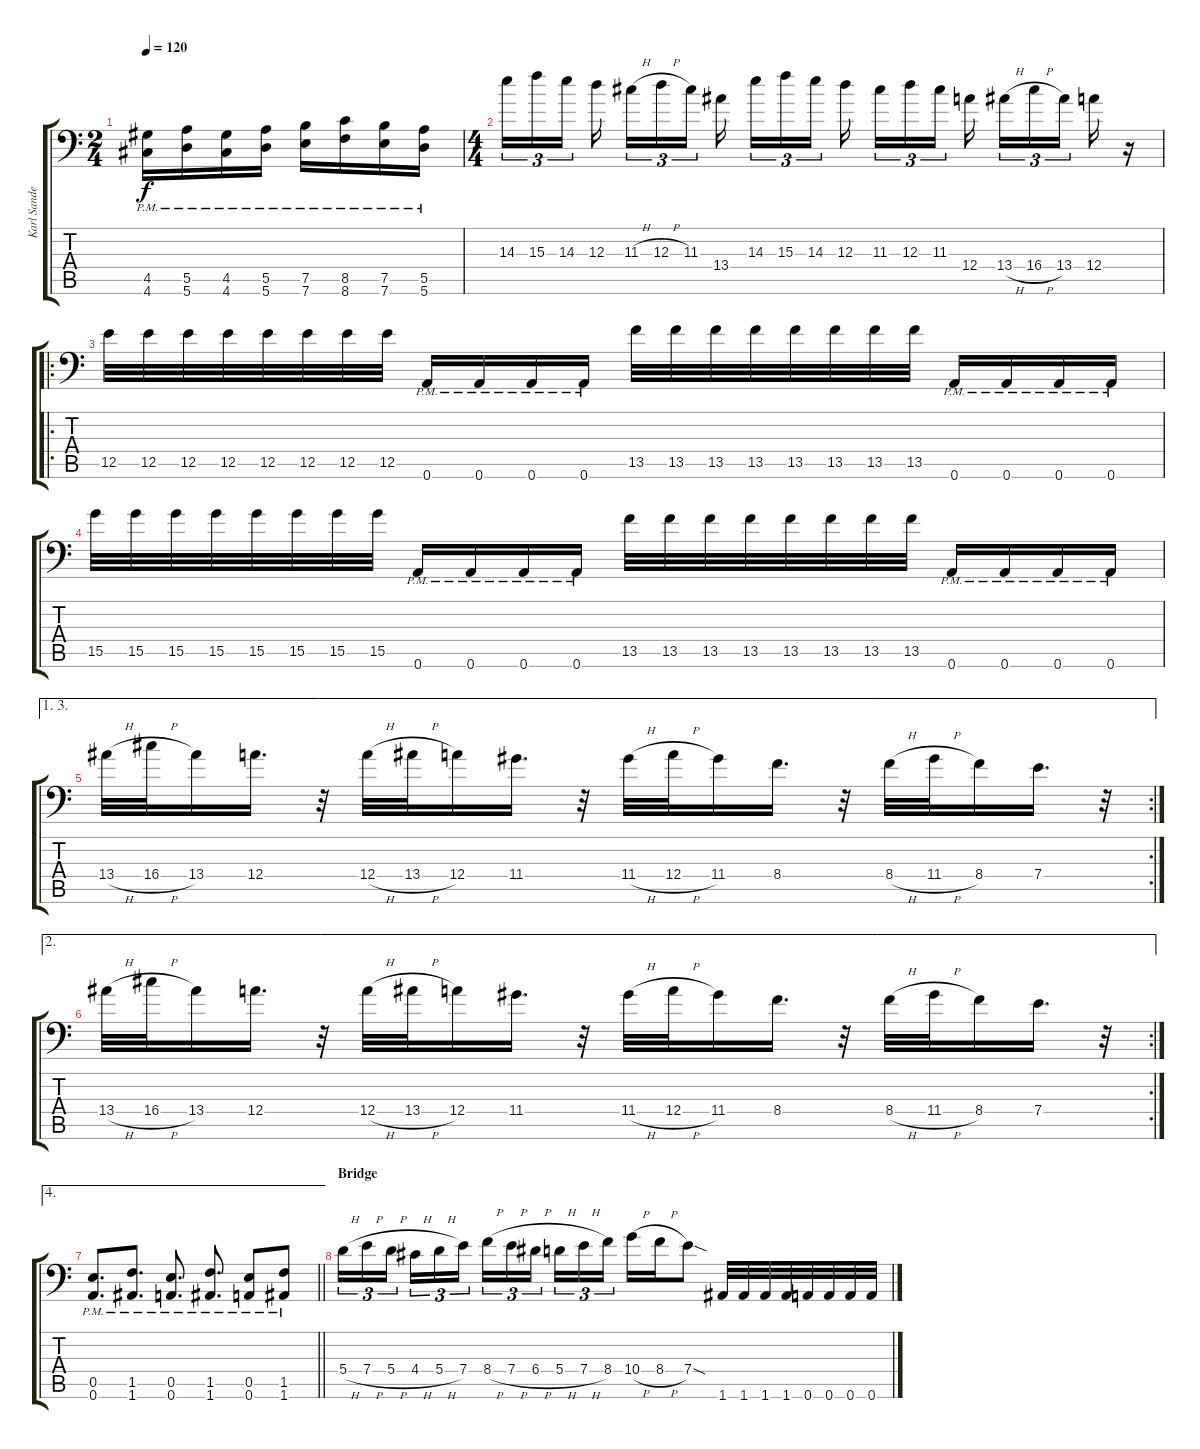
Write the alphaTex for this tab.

\track ("Karl Sanders" "Karl Sande") {instrument distortionguitar}
\staff {score tabs}
\tuning (B3 Gb3 D3 A2 E2 A1) {hide}
\ts (2 4)
\tempo 120
\clef f4
\ks c
(4.5{pm} 4.6{pm}).16{dy f} (5.5{pm} 5.6{pm}).16 (4.5{pm} 4.6{pm}).16 (5.5{pm} 5.6{pm}).16 (7.5{pm} 7.6{pm}).16 (8.5{pm} 8.6{pm}).16 (7.5{pm} 7.6{pm}).16 (5.5{pm} 5.6{pm}).16 |
\ts (4 4)
14.3.16{tu (3 2)} 15.3.16{tu (3 2)} 14.3.16{tu (3 2) beam splitsecondary} 12.3.16{beam splitsecondary} 11.3{h}.16{tu (3 2)} 12.3{h}.16{tu (3 2)} 11.3.16{tu (3 2) beam splitsecondary} 13.4.16{beam splitsecondary} 14.3.16{tu (3 2)} 15.3.16{tu (3 2)} 14.3.16{tu (3 2)} 12.3.16{beam splitsecondary} 11.3.16{tu (3 2)} 12.3.16{tu (3 2)} 11.3.16{tu (3 2) beam splitsecondary} 12.4.16 13.4{h}.16{tu (3 2)} 16.4{h}.16{tu (3 2)} 13.4.16{tu (3 2) beam splitsecondary} 12.4.16 r.16 |
\ro
12.5.32 12.5.32 12.5.32 12.5.32 12.5.32 12.5.32 12.5.32 12.5.32 0.6{pm}.16 0.6{pm}.16 0.6{pm}.16 0.6{pm}.16 13.5.32 13.5.32 13.5.32 13.5.32 13.5.32 13.5.32 13.5.32 13.5.32 0.6{pm}.16 0.6{pm}.16 0.6{pm}.16 0.6{pm}.16 |
15.5.32 15.5.32 15.5.32 15.5.32 15.5.32 15.5.32 15.5.32 15.5.32 0.6{pm}.16 0.6{pm}.16 0.6{pm}.16 0.6{pm}.16 13.5.32 13.5.32 13.5.32 13.5.32 13.5.32 13.5.32 13.5.32 13.5.32 0.6{pm}.16 0.6{pm}.16 0.6{pm}.16 0.6{pm}.16 |
\ae (1 3)
\rc 2
13.4{h}.32 16.4{h}.32 13.4.16 12.4.16{d} r.32 12.4{h}.32 13.4{h}.32 12.4.16 11.4.16{d} r.32 11.4{h}.32 12.4{h}.32 11.4.16 8.4.16{d} r.32 8.4{h}.32 11.4{h}.32 8.4.16 7.4.16{d} r.32 |
\ae 2
\rc 2
13.4{h}.32 16.4{h}.32 13.4.16 12.4.16{d} r.32 12.4{h}.32 13.4{h}.32 12.4.16 11.4.16{d} r.32 11.4{h}.32 12.4{h}.32 11.4.16 8.4.16{d} r.32 8.4{h}.32 11.4{h}.32 8.4.16 7.4.16{d} r.32 |
\ae 4
\barLineRight lightlight
(0.5{pm} 0.6{pm}).8{d} (1.5{pm} 1.6{pm}).8{d} (0.5{pm} 0.6{pm}).8{d} (1.5{pm} 1.6{pm}).8{d} (0.5{pm} 0.6{pm}).8 (1.5{pm} 1.6{pm}).8 |
\section ("" "Bridge")
5.4{h}.16{tu (3 2)} 7.4{h}.16{tu (3 2)} 5.4{h}.16{tu (3 2) beam splitsecondary} 4.4{h}.16{tu (3 2)} 5.4{h}.16{tu (3 2)} 7.4.16{tu (3 2)} 8.4{h}.16{tu (3 2)} 7.4{h}.16{tu (3 2)} 6.4{h}.16{tu (3 2) beam splitsecondary} 5.4{h}.16{tu (3 2)} 7.4{h}.16{tu (3 2)} 8.4.16{tu (3 2)} 10.4{h}.16 8.4{h}.16 7.4{sod}.8 1.6.32 1.6.32 1.6.32 1.6.32 0.6.32 0.6.32 0.6.32 0.6.32
